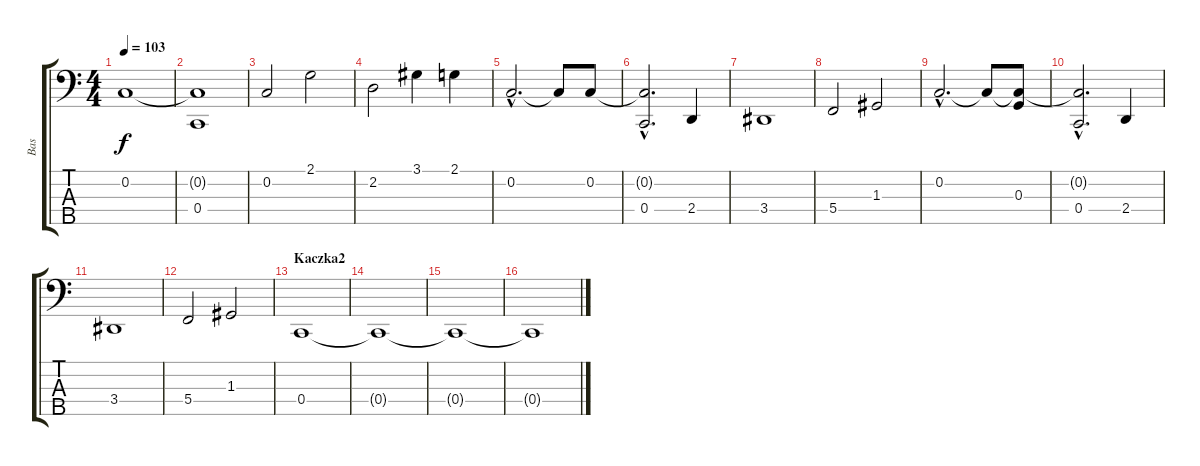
\track ("Bas" "Bas") {instrument electricbassfinger}
\staff {score tabs}
\tuning (F2 C2 G1 C1 A0) {hide}
\ts (4 4)
\tempo 103
\clef f4
\ks c
0.2.1{dy f} |
(0.2{t} 0.4).1 |
0.2.2 2.1.2 |
2.2.2 3.1.4 2.1.4 |
0.2{hac}.2{d} 0.2{t}.8 0.2.8 |
(0.2{hac t} 0.4{hac}).2{d} 2.4.4 |
3.4.1 |
5.4.2 1.3.2 |
0.2{hac}.2{d} 0.2{t}.8 (0.2{t} 0.3).8 |
(0.2{hac t} 0.4{hac}).2{d} 2.4.4 |
3.4.1 |
5.4.2 1.3.2 |
\section ("" "Kaczka2")
0.4.1 |
0.4{t}.1 |
0.4{t}.1 |
0.4{t}.1
